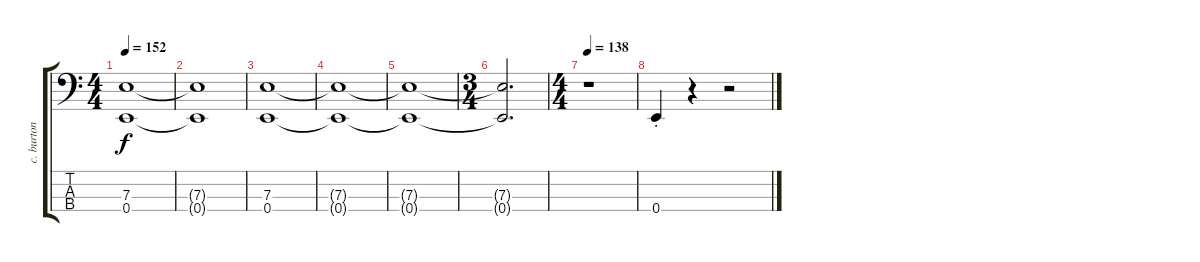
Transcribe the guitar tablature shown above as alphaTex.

\track ("c. burton - bass" "c. burton ") {instrument electricbassfinger}
\staff {score tabs}
\tuning (G2 D2 A1 E1) {hide}
\ts (4 4)
\tempo 152
\clef f4
\ks c
(7.3{t} 0.4{t}).1{dy f} |
(7.3{t} 0.4{t}).1 |
(7.3 0.4).1 |
(7.3{t} 0.4{t}).1 |
(7.3{t} 0.4{t}).1 |
\ts (3 4)
(7.3{t} 0.4{t}).2{d} |
\ts (4 4)
\tempo 138
r.1 |
0.4{st}.4 r.4 r.2
